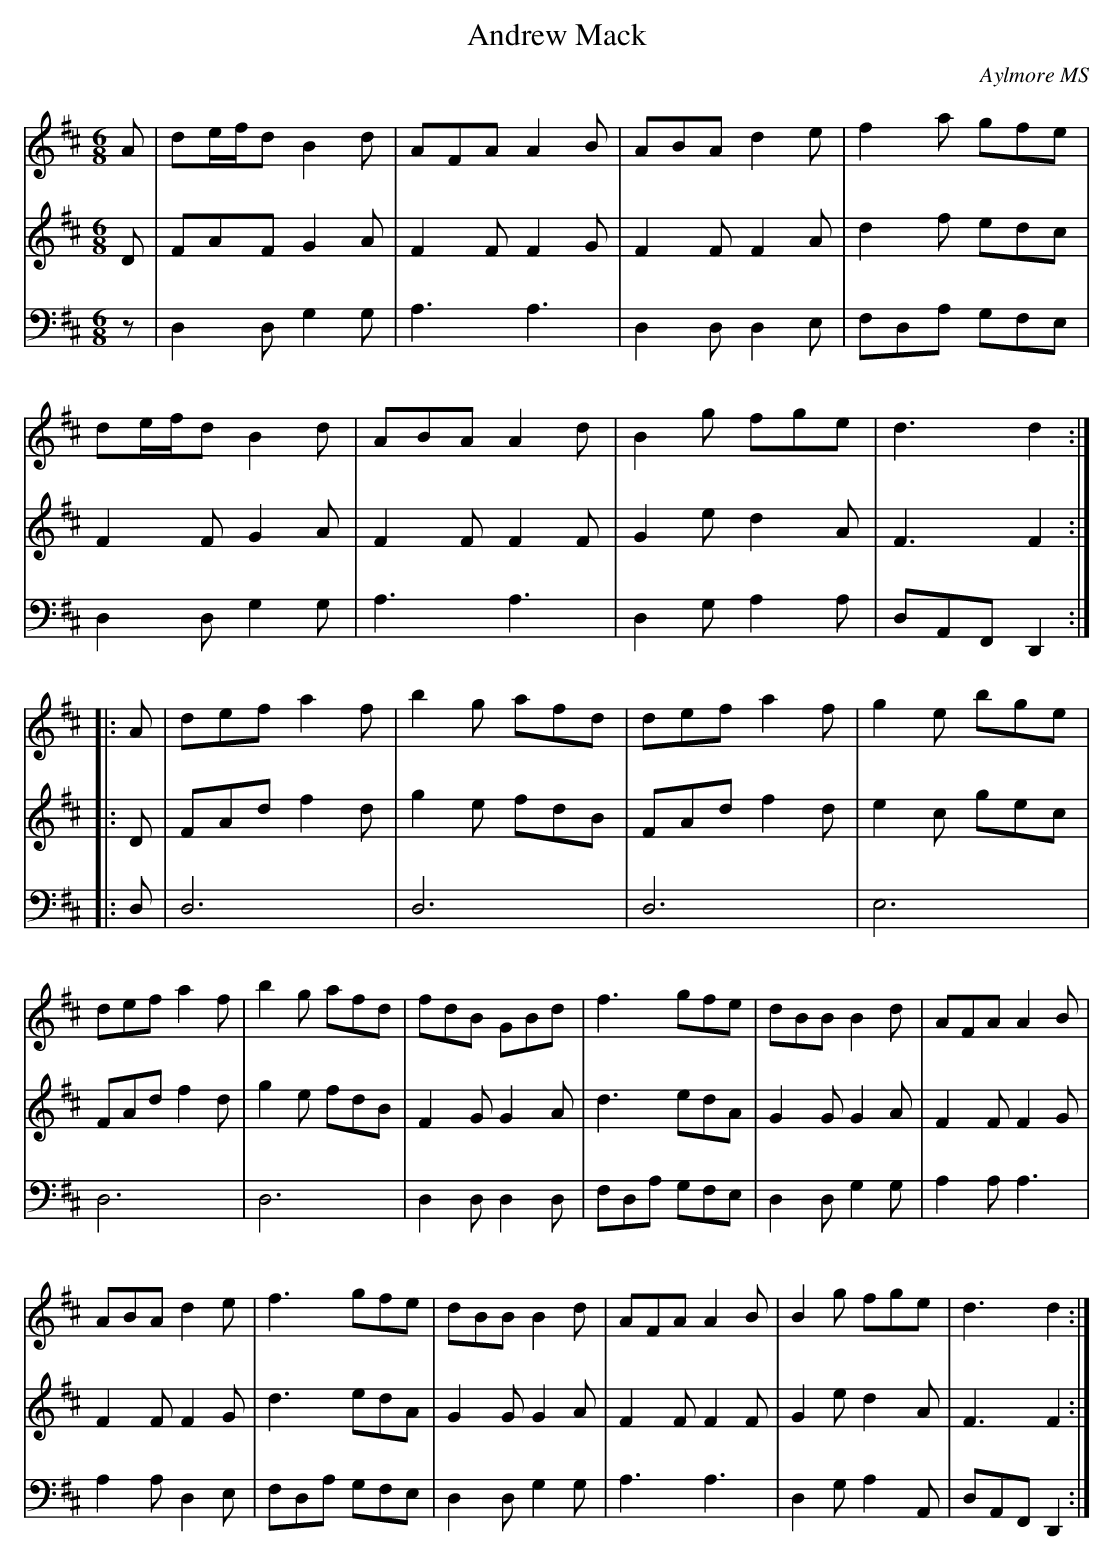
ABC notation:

X:1
T:Andrew Mack
C:Aylmore MS
M:6/8
L:1/8
K:D
V:1
A | de/2f/2d B2d | AFA A2B | ABA d2e | f2a gfe |
de/2f/2d B2d | ABA A2d | B2g fge | d3d2 :|
|: A | def a2f | b2g afd | def a2f | g2e bge |
def a2f | b2g afd | fdB GBd | f3gfe | dBB B2d | AFA A2B |
ABA d2e | f3gfe | dBB B2d | AFA A2B | B2g fge | d3d2 :|
V:2
D |\
FAF G2A | F2F F2G | F2F F2A | d2f edc | F2F G2A | F2F F2F | G2e d2A | F3F2 :|
|: D | FAd f2d | g2e fdB | FAd f2d | e2c gec |
FAd f2d | g2e fdB | F2G G2A | d3edA | G2G G2A | F2F F2G |
F2F F2G | d3edA | G2G G2A | F2F F2F | G2e d2A | F3F2 :|
V:3
K:D clef=bass middle=D,
z | D,2D, G,2G, | A,3A,3 | D,2D, D,2E, | F,D,A, G,F,E, |
D,2D, G,2G, | A,3A,3 | D,2G, A,2A, | D,A,,F,, D,,2 :|
|: D, | D,6 | D,6 | D,6 | E,6 | D,6 | D,6 | D,2D, D,2D, |
F,D,A, G,F,E, | D,2D, G,2G, | A,2A, A,3 | A,2A, D,2E, |
F,D,A, G,F,E, | D,2D, G,2G, | A,3A,3 | D,2G, A,2A,, | D,A,,F,, D,,2 :|
